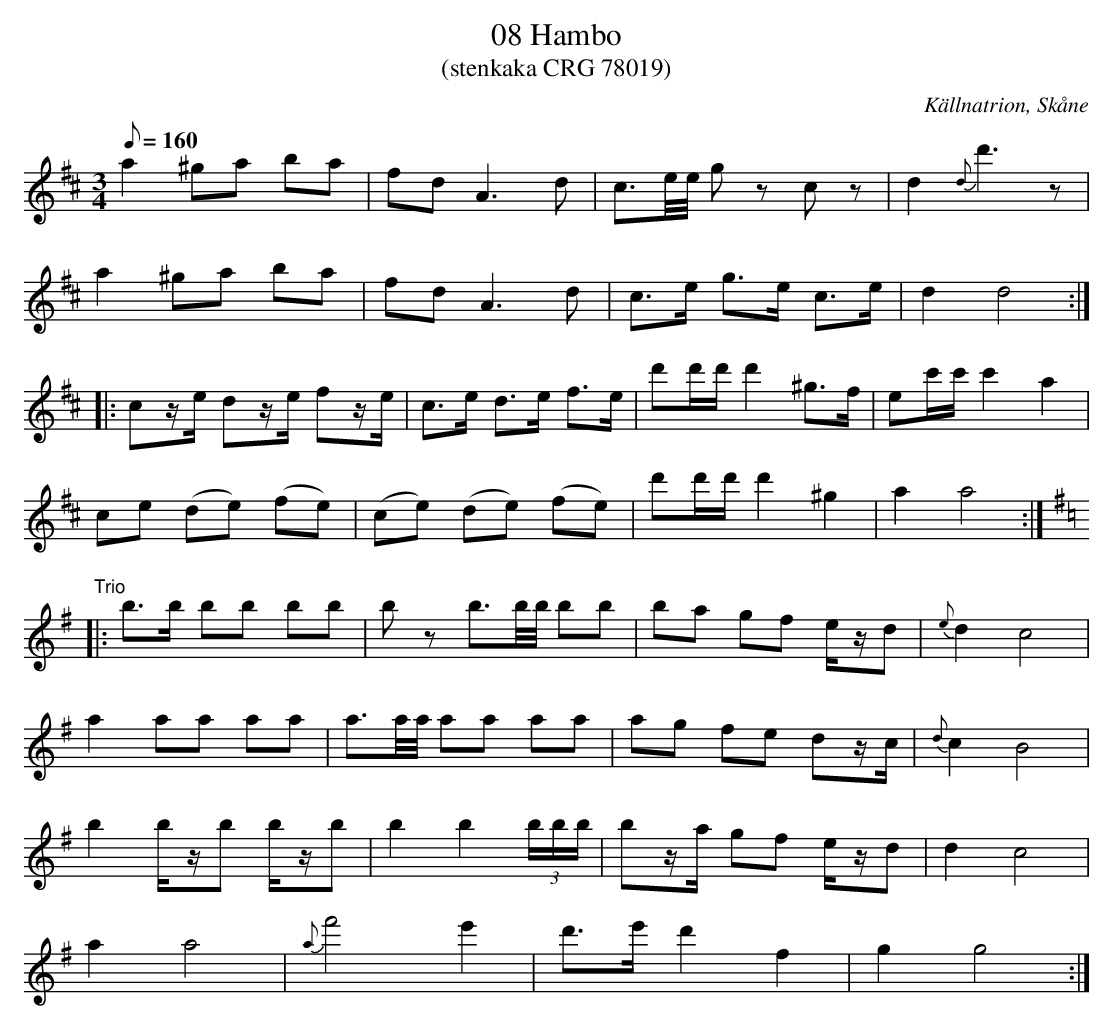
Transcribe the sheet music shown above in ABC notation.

X:1
T:08 Hambo
O:Källnatrion, Skåne
T:(stenkaka CRG 78019)
M:3/4
L:1/8
Q:160
K:D
a2^ga ba | fd A3 d | c>e/e// gz cz | d2{d} d'3z |
a2^ga ba | fd A3 d | c>e g>e c>e |  d2 d4 :|
|: cz/e/ dz/e/ fz/e/ | c>e d>e f>e |  d'd'/d'/ d'2 ^g>f | ec'/c'/ c'2 a2 |
ce (de) (fe) | (ce) (de) (fe)  | d'd'/d'/ d'2 ^g2 | a2 a4 :|
"Trio"[K:G]|: b>b bb bb | bz b>b/b// bb | ba gf e/z/d | {e}d2 c4  |
a2 aa aa | a>a/a// aa aa | ag fe dz/c/ | {d}c2 B4 |
b2 b/z/b b/z/b | b2 b2 (3b/b/b/ | bz/a/ gf e/z/d | d2 c4  |
a2 a4 | {a} f'4 e'2 | d'>e' d'2 f2 | g2 g4 :|
